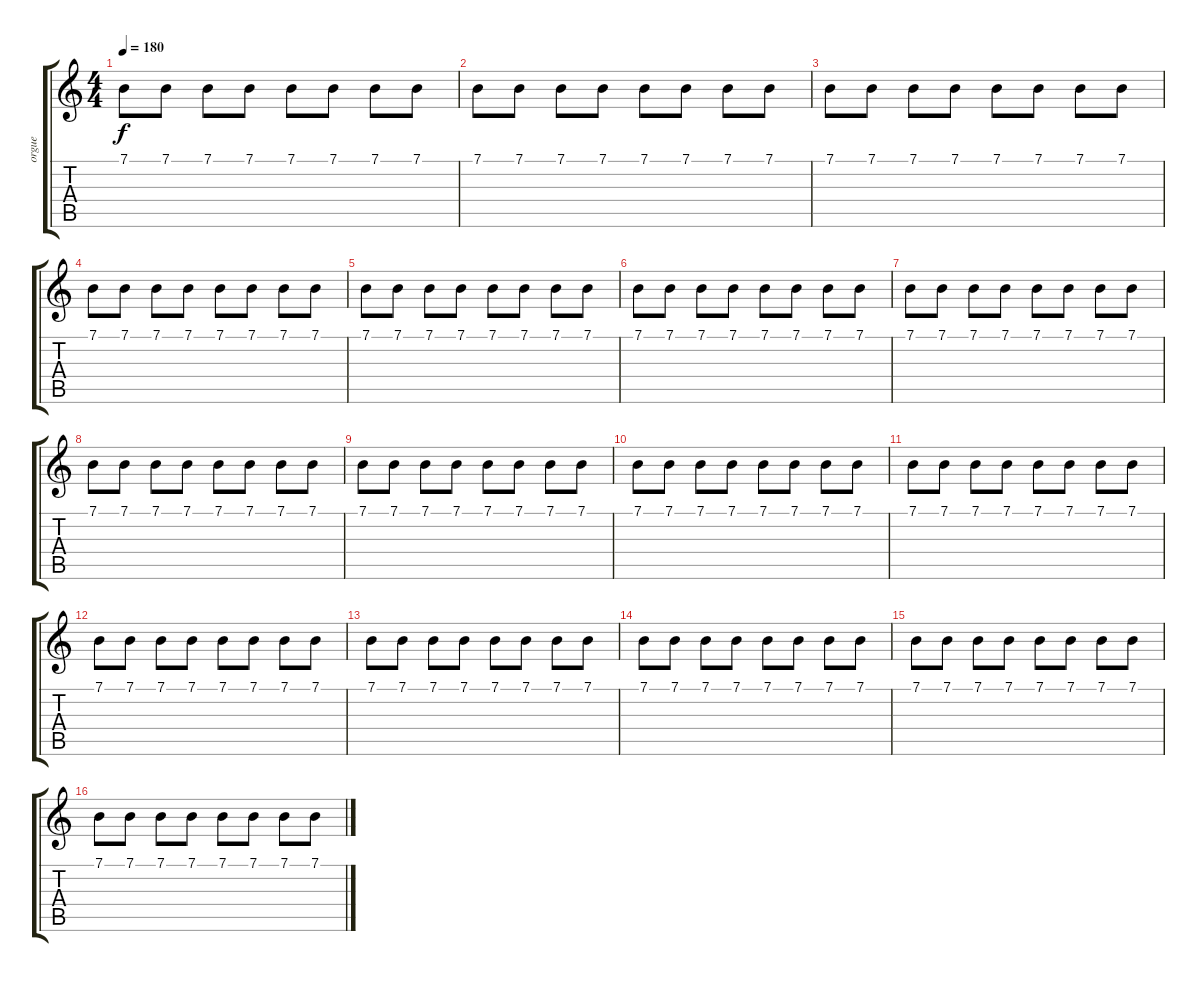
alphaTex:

\track ("orgue" "orgue") {instrument marimba}
\staff {score tabs}
\tuning (E4 B3 G3 D3 A2 E2) {hide}
\ts (4 4)
\tempo 180
\clef g2
\ks c
7.1.8{dy f} 7.1.8 7.1.8 7.1.8 7.1.8 7.1.8 7.1.8 7.1.8 |
7.1.8 7.1.8 7.1.8 7.1.8 7.1.8 7.1.8 7.1.8 7.1.8 |
7.1.8 7.1.8 7.1.8 7.1.8 7.1.8 7.1.8 7.1.8 7.1.8 |
7.1.8 7.1.8 7.1.8 7.1.8 7.1.8 7.1.8 7.1.8 7.1.8 |
7.1.8 7.1.8 7.1.8 7.1.8 7.1.8 7.1.8 7.1.8 7.1.8 |
7.1.8 7.1.8 7.1.8 7.1.8 7.1.8 7.1.8 7.1.8 7.1.8 |
7.1.8 7.1.8 7.1.8 7.1.8 7.1.8 7.1.8 7.1.8 7.1.8 |
7.1.8 7.1.8 7.1.8 7.1.8 7.1.8 7.1.8 7.1.8 7.1.8 |
7.1.8 7.1.8 7.1.8 7.1.8 7.1.8 7.1.8 7.1.8 7.1.8 |
7.1.8 7.1.8 7.1.8 7.1.8 7.1.8 7.1.8 7.1.8 7.1.8 |
7.1.8 7.1.8 7.1.8 7.1.8 7.1.8 7.1.8 7.1.8 7.1.8 |
7.1.8 7.1.8 7.1.8 7.1.8 7.1.8 7.1.8 7.1.8 7.1.8 |
7.1.8 7.1.8 7.1.8 7.1.8 7.1.8 7.1.8 7.1.8 7.1.8 |
7.1.8 7.1.8 7.1.8 7.1.8 7.1.8 7.1.8 7.1.8 7.1.8 |
7.1.8 7.1.8 7.1.8 7.1.8 7.1.8 7.1.8 7.1.8 7.1.8 |
7.1.8 7.1.8 7.1.8 7.1.8 7.1.8 7.1.8 7.1.8 7.1.8
